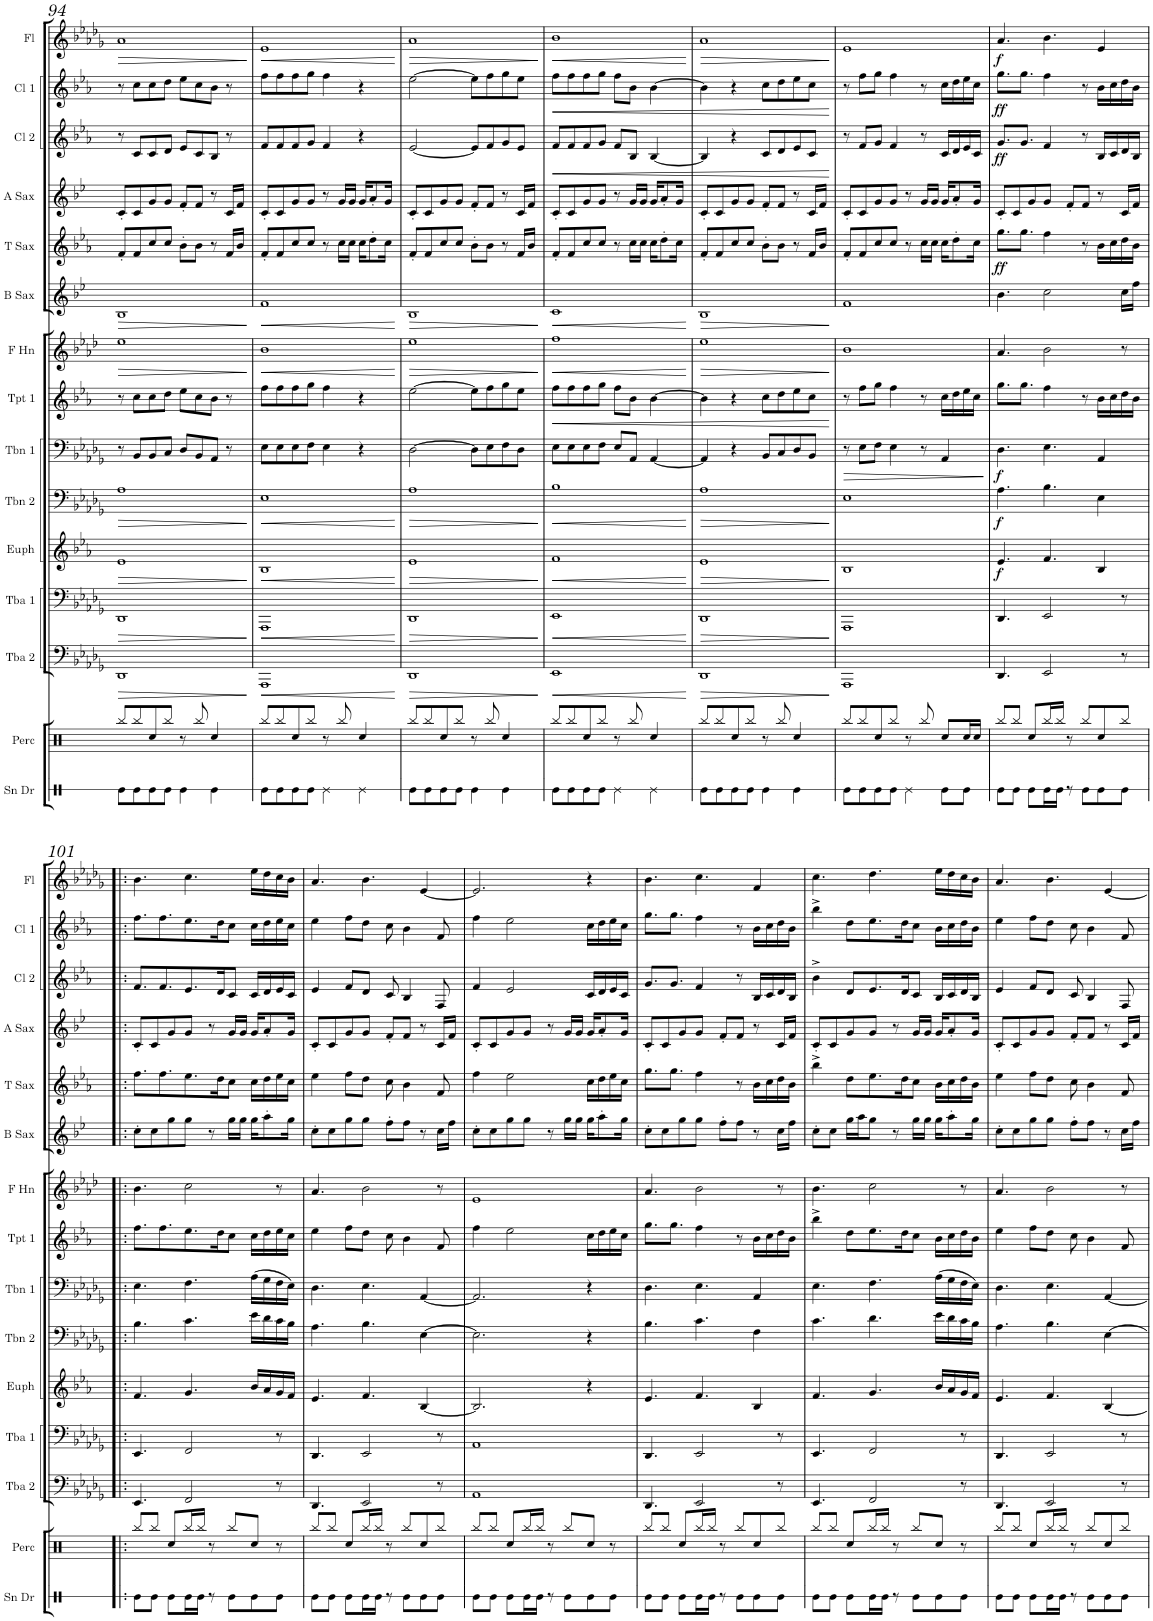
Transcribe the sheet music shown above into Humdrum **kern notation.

**kern	**kern	**kern	**dynam	**kern	**dynam	**kern	**dynam	**kern	**dynam	**kern	**dynam	**kern	**dynam	**kern	**dynam	**kern	**dynam	**kern	**dynam	**kern	**kern	**dynam	**kern	**dynam	**kern	**dynam
*part15	*part14	*part13	*part13	*part12	*part12	*part11	*part11	*part10	*part10	*part9	*part9	*part8	*part8	*part7	*part7	*part6	*part6	*part5	*part5	*part4	*part3	*part3	*part2	*part2	*part1	*part1
*staff15	*staff14	*staff13	*staff13	*staff12	*staff12	*staff11	*staff11	*staff10	*staff10	*staff9	*staff9	*staff8	*staff8	*staff7	*staff7	*staff6	*staff6	*staff5	*staff5	*staff4	*staff3	*staff3	*staff2	*staff2	*staff1	*staff1
*I"Conc. Snare Drum	*I"Percussion	*I"Tuba 2	*	*I"Tuba 1	*	*I"Euphonium	*	*I"Trombone 2	*	*I"Trombone 1	*	*I"Bb Trumpet 1	*	*I"Horn in F	*	*I"Bari Saxophone	*	*I"Tenor Saxophone	*	*I"Alto Saxophone	*I"Bb Clarinet 2	*	*I"Bb Clarinet 1	*	*I"Flute	*
*I'Sn Dr	*I'Perc	*I'Tba 2	*	*I'Tba 1	*	*I'Euph	*	*I'Tbn 2	*	*I'Tbn 1	*	*I'Tpt 1	*	*	*	*I'B Sax	*	*I'T Sax	*	*I'A Sax	*I'Cl 2	*	*I'Cl 1	*	*I'Fl	*
!!LO:PB:g=z
*clefX	*clefX	*clefF4	*	*clefF4	*	*clefG2	*	*clefF4	*	*clefF4	*	*clefG2	*	*clefG2	*	*clefG2	*	*clefG2	*	*clefG2	*clefG2	*	*clefG2	*	*clefG2	*
*	*	*	*	*	*	*Trd8c14	*	*	*	*	*	*Trd1c2	*	*Trd4c7	*	*Trd12c21	*	*Trd8c14	*	*Trd5c9	*Trd1c2	*	*Trd1c2	*	*	*
*k[b-e-a-d-]	*k[b-e-a-d-]	*k[b-e-a-d-g-]	*	*k[b-e-a-d-g-]	*	*k[b-e-a-]	*	*k[b-e-a-d-g-]	*	*k[b-e-a-d-g-]	*	*k[b-e-a-]	*	*k[b-e-a-d-]	*	*k[b-e-]	*	*k[b-e-a-]	*	*k[b-e-]	*k[b-e-a-]	*	*k[b-e-a-]	*	*k[b-e-a-d-g-]	*
*M4/4	*M4/4	*M4/4	*	*M4/4	*	*M4/4	*	*M4/4	*	*M4/4	*	*M4/4	*	*M4/4	*	*M4/4	*	*M4/4	*	*M4/4	*M4/4	*	*M4/4	*	*M4/4	*
=94	=94	=94	=94	=94	=94	=94	=94	=94	=94	=94	=94	=94	=94	=94	=94	=94	=94	=94	=94	=94	=94	=94	=94	=94	=94	=94
!	!	!	!LO:HP:b	!	!LO:HP:b	!	!LO:HP:b	!	!LO:HP:b	!	!	!	!	!	!LO:HP:b	!	!LO:HP:b	!	!	!	!	!	!	!	!	!LO:HP:b
8Re\L	8Rbb/L	1DD-	>	1DD-	>	1e-	>	1A-	>	8r	.	8r	.	1ee-	>	1B-	>	8f'/L	.	8c'/L	8r	.	8r	.	1a-	>
8Re\	8Rbb/	.	.	.	.	.	.	.	.	8BB-/L	.	8cc\L	.	.	.	.	.	8f/	.	8c/	8c/L	.	8cc\L	.	.	.
8Re\	8Rcc/	.	.	.	.	.	.	.	.	8BB-/	.	8cc\	.	.	.	.	.	8cc/	.	8g/	8c/	.	8cc\	.	.	.
8Re\J	8Rbb/J	.	.	.	.	.	.	.	.	8C/J	.	8dd\J	.	.	.	.	.	8cc/J	.	8g/J	8d/J	.	8dd\J	.	.	.
4Re\	8r	.	.	.	.	.	.	.	.	8D-/L	.	8ee-\L	.	.	.	.	.	8b-'\L	.	8f'/L	8e-/L	.	8ee-\L	.	.	.
.	8Rbb/	.	.	.	.	.	.	.	.	8BB-/	.	8cc\	.	.	.	.	.	8b-\J	.	8f/J	8c/	.	8cc\	.	.	.
4Re\	4Rcc/	.	.	.	.	.	.	.	.	8AA-/J	.	8b-\J	.	.	.	.	.	8r	.	8r	8B-/J	.	8b-\J	.	.	.
.	.	.	.	.	.	.	.	.	.	8r	.	8r	.	.	.	.	.	16f/LL	.	16c/LL	8r	.	8r	.	.	.
.	.	.	.	.	.	.	.	.	.	.	.	.	.	.	.	.	.	16b-/JJ	.	16f/JJ	.	.	.	.	.	.
.	.	.	]	.	]	.	]	.	]	.	.	.	.	.	]	.	]	.	.	.	.	.	.	.	.	]
=95	=95	=95	=95	=95	=95	=95	=95	=95	=95	=95	=95	=95	=95	=95	=95	=95	=95	=95	=95	=95	=95	=95	=95	=95	=95	=95
!	!	!	!LO:HP:b	!	!LO:HP:b	!	!LO:HP:b	!	!LO:HP:b	!	!	!	!	!	!LO:HP:b	!	!LO:HP:b	!	!	!	!	!	!	!	!	!LO:HP:b
8Re\L	8Rbb/L	1AAA-	<	1AAA-	<	1B-	<	1E-	<	8E-\L	.	8ff\L	.	1b-	<	1f	<	8f'/L	.	8c'/L	8f/L	.	8ff\L	.	1e-	<
8Re\	8Rbb/	.	.	.	.	.	.	.	.	8E-\	.	8ff\	.	.	.	.	.	8f/	.	8c/	8f/	.	8ff\	.	.	.
8Re\	8Rcc/	.	.	.	.	.	.	.	.	8E-\	.	8ff\	.	.	.	.	.	8cc/	.	8g/	8f/	.	8ff\	.	.	.
8Re\J	8Rbb/J	.	.	.	.	.	.	.	.	8F\J	.	8gg\J	.	.	.	.	.	8cc/J	.	8g/J	8g/J	.	8gg\J	.	.	.
4Re\	8r	.	.	.	.	.	.	.	.	4E-\	.	4ff\	.	.	.	.	.	8r	.	8r	4f/	.	4ff\	.	.	.
.	8Rbb/	.	.	.	.	.	.	.	.	.	.	.	.	.	.	.	.	16cc\LL	.	16g/LL	.	.	.	.	.	.
.	.	.	.	.	.	.	.	.	.	.	.	.	.	.	.	.	.	16cc\JJ	.	16g/JJ	.	.	.	.	.	.
4Re\	4Rcc/	.	.	.	.	.	.	.	.	4r	.	4r	.	.	.	.	.	16cc\KL	.	16g/KL	4r	.	4r	.	.	.
.	.	.	.	.	.	.	.	.	.	.	.	.	.	.	.	.	.	8dd'\	.	8a'/	.	.	.	.	.	.
.	.	.	.	.	.	.	.	.	.	.	.	.	.	.	.	.	.	16cc\Jk	.	16g/Jk	.	.	.	.	.	.
.	.	.	[	.	[	.	[	.	[	.	.	.	.	.	[	.	[	.	.	.	.	.	.	.	.	[
=96	=96	=96	=96	=96	=96	=96	=96	=96	=96	=96	=96	=96	=96	=96	=96	=96	=96	=96	=96	=96	=96	=96	=96	=96	=96	=96
!	!	!	!LO:HP:b	!	!LO:HP:b	!	!LO:HP:b	!	!LO:HP:b	!	!	!	!	!	!LO:HP:b	!	!LO:HP:b	!	!	!	!	!	!	!	!	!LO:HP:b
8Re\L	8Rbb/L	1DD-	>	1DD-	>	1e-	>	1A-	>	[2D-\	.	[2ee-\	.	1ee-	>	1B-	>	8f'/L	.	8c'/L	[2e-/	.	[2ee-\	.	1a-	>
8Re\	8Rbb/	.	.	.	.	.	.	.	.	.	.	.	.	.	.	.	.	8f/	.	8c/	.	.	.	.	.	.
8Re\	8Rcc/	.	.	.	.	.	.	.	.	.	.	.	.	.	.	.	.	8cc/	.	8g/	.	.	.	.	.	.
8Re\J	8Rbb/J	.	.	.	.	.	.	.	.	.	.	.	.	.	.	.	.	8cc/J	.	8g/J	.	.	.	.	.	.
4Re\	8r	.	.	.	.	.	.	.	.	8D-\L]	.	8ee-\L]	.	.	.	.	.	8b-'\L	.	8f'/L	8e-/L]	.	8ee-\L]	.	.	.
.	8Rbb/	.	.	.	.	.	.	.	.	8E-\	.	8ff\	.	.	.	.	.	8b-\J	.	8f/J	8f/	.	8ff\	.	.	.
4Re\	4Rcc/	.	.	.	.	.	.	.	.	8F\	.	8gg\	.	.	.	.	.	8r	.	8r	8g/	.	8gg\	.	.	.
.	.	.	.	.	.	.	.	.	.	8D-\J	.	8ee-\J	.	.	.	.	.	16f/LL	.	16c/LL	8e-/J	.	8ee-\J	.	.	.
.	.	.	.	.	.	.	.	.	.	.	.	.	.	.	.	.	.	16b-/JJ	.	16f/JJ	.	.	.	.	.	.
.	.	.	]	.	]	.	]	.	]	.	.	.	.	.	]	.	]	.	.	.	.	.	.	.	.	]
=97	=97	=97	=97	=97	=97	=97	=97	=97	=97	=97	=97	=97	=97	=97	=97	=97	=97	=97	=97	=97	=97	=97	=97	=97	=97	=97
!	!	!	!LO:HP:b	!	!LO:HP:b	!	!LO:HP:b	!	!LO:HP:b	!	!	!	!LO:HP:b	!	!LO:HP:b	!	!LO:HP:b	!	!	!	!	!LO:HP:b	!	!LO:HP:b	!	!LO:HP:b
8Re\L	8Rbb/L	1EE-	<	1EE-	<	1f	<	1B-	<	8E-\L	.	8ff\L	<	1ff	<	1c	<	8f'/L	.	8c'/L	8f/L	<	8ff\L	<	1b-	<
8Re\	8Rbb/	.	.	.	.	.	.	.	.	8E-\	.	8ff\	.	.	.	.	.	8f/	.	8c/	8f/	.	8ff\	.	.	.
8Re\	8Rcc/	.	.	.	.	.	.	.	.	8E-\	.	8ff\	.	.	.	.	.	8cc/	.	8g/	8f/	.	8ff\	.	.	.
8Re\J	8Rbb/J	.	.	.	.	.	.	.	.	8F\J	.	8gg\J	.	.	.	.	.	8cc/J	.	8g/J	8g/J	.	8gg\J	.	.	.
4Re\	8r	.	.	.	.	.	.	.	.	8E-/L	.	8ff\L	.	.	.	.	.	8r	.	8r	8f/L	.	8ff\L	.	.	.
.	8Rbb/	.	.	.	.	.	.	.	.	8AA-/J	.	8b-\J	.	.	.	.	.	16cc\LL	.	16g/LL	8B-/J	.	8b-\J	.	.	.
.	.	.	.	.	.	.	.	.	.	.	.	.	.	.	.	.	.	16cc\JJ	.	16g/JJ	.	.	.	.	.	.
4Re\	4Rcc/	.	.	.	.	.	.	.	.	[4AA-/	.	[4b-\	.	.	.	.	.	16cc\KL	.	16g/KL	[4B-/	.	[4b-\	.	.	.
.	.	.	.	.	.	.	.	.	.	.	.	.	.	.	.	.	.	8dd'\	.	8a'/	.	.	.	.	.	.
.	.	.	.	.	.	.	.	.	.	.	.	.	.	.	.	.	.	16cc\Jk	.	16g/Jk	.	.	.	.	.	.
.	.	.	[	.	[	.	[	.	[	.	.	.	.	.	[	.	[	.	.	.	.	.	.	.	.	[
=98	=98	=98	=98	=98	=98	=98	=98	=98	=98	=98	=98	=98	=98	=98	=98	=98	=98	=98	=98	=98	=98	=98	=98	=98	=98	=98
!	!	!	!LO:HP:b	!	!LO:HP:b	!	!LO:HP:b	!	!LO:HP:b	!	!	!	!	!	!LO:HP:b	!	!LO:HP:b	!	!	!	!	!	!	!	!	!LO:HP:b
8Re\L	8Rbb/L	1DD-	>	1DD-	>	1e-	>	1A-	>	4AA-/]	.	4b-\]	.	1ee-	>	1B-	>	8f'/L	.	8c'/L	4B-/]	.	4b-\]	.	1a-	>
8Re\	8Rbb/	.	.	.	.	.	.	.	.	.	.	.	.	.	.	.	.	8f/	.	8c/	.	.	.	.	.	.
8Re\	8Rcc/	.	.	.	.	.	.	.	.	4r	.	4r	.	.	.	.	.	8cc/	.	8g/	4r	.	4r	.	.	.
8Re\J	8Rbb/J	.	.	.	.	.	.	.	.	.	.	.	.	.	.	.	.	8cc/J	.	8g/J	.	.	.	.	.	.
4Re\	8r	.	.	.	.	.	.	.	.	8BB-/L	.	8cc\L	.	.	.	.	.	8b-'\L	.	8f'/L	8c/L	.	8cc\L	.	.	.
.	8Rbb/	.	.	.	.	.	.	.	.	8C/	.	8dd\	.	.	.	.	.	8b-\J	.	8f/J	8d/	.	8dd\	.	.	.
4Re\	4Rcc/	.	.	.	.	.	.	.	.	8D-/	.	8ee-\	.	.	.	.	.	8r	.	8r	8e-/	.	8ee-\	.	.	.
.	.	.	.	.	.	.	.	.	.	8BB-/J	.	8cc\J	.	.	.	.	.	16f/LL	.	16c/LL	8c/J	.	8cc\J	.	.	.
.	.	.	.	.	.	.	.	.	.	.	.	.	.	.	.	.	.	16b-/JJ	.	16f/JJ	.	.	.	.	.	.
.	.	.	]	.	]	.	]	.	]	.	.	.	[	.	]	.	]	.	.	.	.	[	.	[	.	]
=99	=99	=99	=99	=99	=99	=99	=99	=99	=99	=99	=99	=99	=99	=99	=99	=99	=99	=99	=99	=99	=99	=99	=99	=99	=99	=99
!	!	!	!	!	!	!	!	!	!	!	!LO:HP:b	!	!	!	!	!	!	!	!	!	!	!	!	!	!	!
8Re\L	8Rbb/L	1AAA-	.	1AAA-	.	1B-	.	1E-	.	8r	>	8r	.	1b-	.	1f	.	8f'/L	.	8c'/L	8r	.	8r	.	1e-	.
8Re\	8Rbb/	.	.	.	.	.	.	.	.	8E-\L	.	8ff\L	.	.	.	.	.	8f/	.	8c/	8f/L	.	8ff\L	.	.	.
8Re\	8Rcc/	.	.	.	.	.	.	.	.	8F\J	.	8gg\J	.	.	.	.	.	8cc/	.	8g/	8g/J	.	8gg\J	.	.	.
8Re\J	8Rbb/J	.	.	.	.	.	.	.	.	4E-\	.	4ff\	.	.	.	.	.	8cc/J	.	8g/J	4f/	.	4ff\	.	.	.
4Re\	8r	.	.	.	.	.	.	.	.	.	.	.	.	.	.	.	.	8r	.	8r	.	.	.	.	.	.
.	8Rbb/	.	.	.	.	.	.	.	.	8r	.	8r	.	.	.	.	.	16cc\LL	.	16g/LL	8r	.	8r	.	.	.
.	.	.	.	.	.	.	.	.	.	.	.	.	.	.	.	.	.	16cc\JJ	.	16g/JJ	.	.	.	.	.	.
8Re\L	8Rcc/L	.	.	.	.	.	.	.	.	4AA-/	.	16cc\LL	.	.	.	.	.	16cc\KL	.	16g/KL	16c/LL	.	16cc\LL	.	.	.
.	.	.	.	.	.	.	.	.	.	.	.	16dd\	.	.	.	.	.	8dd'\	.	8a'/	16d/	.	16dd\	.	.	.
8Re\J	16Rcc/L	.	.	.	.	.	.	.	.	.	.	16ee-\	.	.	.	.	.	.	.	.	16e-/	.	16ee-\	.	.	.
.	16Rcc/JJ	.	.	.	.	.	.	.	.	.	.	16cc\JJ	.	.	.	.	.	16cc\Jk	.	16g/Jk	16c/JJ	.	16cc\JJ	.	.	.
.	.	.	.	.	.	.	.	.	.	.	]	.	.	.	.	.	.	.	.	.	.	.	.	.	.	.
=100	=100	=100	=100	=100	=100	=100	=100	=100	=100	=100	=100	=100	=100	=100	=100	=100	=100	=100	=100	=100	=100	=100	=100	=100	=100	=100
!	!	!	!	!	!	!	!LO:DY:b	!	!LO:DY:b	!	!LO:DY:b	!	!	!	!	!	!	!	!LO:DY:b	!	!	!LO:DY:b	!	!LO:DY:b	!	!LO:DY:b
8Re\L	8Rbb/L	4.DD-/	.	4.DD-/	.	4.e-/	f	4.A-\	f	4.D-\	f	8.gg\L	.	4.a-/	.	4.b-\	.	8.gg\L	ff	8c'/L	8.g/L	ff	8.gg\L	ff	4.a-/	f
8Re\J	8Rbb/J	.	.	.	.	.	.	.	.	.	.	.	.	.	.	.	.	.	.	8c/	.	.	.	.	.	.
.	.	.	.	.	.	.	.	.	.	.	.	8.gg\J	.	.	.	.	.	8.gg\J	.	.	8.g/J	.	8.gg\J	.	.	.
8Re\L	8Rcc/L	.	.	.	.	.	.	.	.	.	.	.	.	.	.	.	.	.	.	8g/	.	.	.	.	.	.
16Re\L	16Rbb/L	2EE-/	.	2EE-/	.	4.f/	.	4.B-\	.	4.E-\	.	4ff\	.	2b-\	.	2cc\	.	4ff\	.	8g/J	4f/	.	4ff\	.	4.b-\	.
16Re\JJ	16Rbb/JJ	.	.	.	.	.	.	.	.	.	.	.	.	.	.	.	.	.	.	.	.	.	.	.	.	.
8r	8r	.	.	.	.	.	.	.	.	.	.	.	.	.	.	.	.	.	.	8f'/L	.	.	.	.	.	.
8Re\L	8Rbb/L	.	.	.	.	.	.	.	.	.	.	8r	.	.	.	.	.	8r	.	8f/J	8r	.	8r	.	.	.
8Re\	8Rcc/	.	.	.	.	4B-/	.	4E-\	.	4AA-/	.	16b-\LL	.	.	.	.	.	16b-\LL	.	8r	16B-/LL	.	16b-\LL	.	4e-/	.
.	.	.	.	.	.	.	.	.	.	.	.	16cc\	.	.	.	.	.	16cc\	.	.	16c/	.	16cc\	.	.	.
8Re\J	8Rbb/J	8r	.	8r	.	.	.	.	.	.	.	16dd\	.	8r	.	16cc\LL	.	16dd\	.	16c/LL	16d/	.	16dd\	.	.	.
.	.	.	.	.	.	.	.	.	.	.	.	16b-\JJ	.	.	.	16ff\JJ	.	16b-\JJ	.	16f/JJ	16B-/JJ	.	16b-\JJ	.	.	.
!!LO:LB:g=z
=101!|:	=101!|:	=101!|:	=101!|:	=101!|:	=101!|:	=101!|:	=101!|:	=101!|:	=101!|:	=101!|:	=101!|:	=101!|:	=101!|:	=101!|:	=101!|:	=101!|:	=101!|:	=101!|:	=101!|:	=101!|:	=101!|:	=101!|:	=101!|:	=101!|:	=101!|:	=101!|:
8Re\L	8Rbb/L	4.EE-/	.	4.EE-/	.	4.f/	.	4.B-\	.	4.E-\	.	8.ff\L	.	4.b-\	.	8cc'\L	.	8.ff\L	.	8c'/L	8.f/L	.	8.ff\L	.	4.b-\	.
8Re\J	8Rbb/J	.	.	.	.	.	.	.	.	.	.	.	.	.	.	8cc\	.	.	.	8c/	.	.	.	.	.	.
.	.	.	.	.	.	.	.	.	.	.	.	8.ff\	.	.	.	.	.	8.ff\	.	.	8.f/	.	8.ff\	.	.	.
8Re\L	8Rcc/L	.	.	.	.	.	.	.	.	.	.	.	.	.	.	8gg\	.	.	.	8g/	.	.	.	.	.	.
16Re\L	16Rbb/L	2FF/	.	2FF/	.	4.g/	.	4.c\	.	4.F\	.	8.ee-\	.	2cc\	.	8gg\J	.	8.ee-\	.	8g/J	8.e-/	.	8.ee-\	.	4.cc\	.
16Re\JJ	16Rbb/JJ	.	.	.	.	.	.	.	.	.	.	.	.	.	.	.	.	.	.	.	.	.	.	.	.	.
8r	8r	.	.	.	.	.	.	.	.	.	.	.	.	.	.	8r	.	.	.	8r	.	.	.	.	.	.
.	.	.	.	.	.	.	.	.	.	.	.	16dd\K	.	.	.	.	.	16dd\K	.	.	16d/K	.	16dd\K	.	.	.
8Re\L	8Rbb/L	.	.	.	.	.	.	.	.	.	.	8cc\J	.	.	.	16gg\LL	.	8cc\J	.	16g/LL	8c/J	.	8cc\J	.	.	.
.	.	.	.	.	.	.	.	.	.	.	.	.	.	.	.	16gg\JJ	.	.	.	16g/JJ	.	.	.	.	.	.
8Re\	8Rcc/J	.	.	.	.	16b-/LL	.	16e-\LL	.	(16A-\LL	.	16cc\LL	.	.	.	16gg\KL	.	16cc\LL	.	16g/KL	16c/LL	.	16cc\LL	.	16ee-\LL	.
.	.	.	.	.	.	16a-/	.	16d-\	.	16G-\	.	16dd\	.	.	.	8aa'\	.	16dd\	.	8a'/	16d/	.	16dd\	.	16dd-\	.
8Re\J	8r	8r	.	8r	.	16g/	.	16c\	.	16F\	.	16ee-\	.	8r	.	.	.	16ee-\	.	.	16e-/	.	16ee-\	.	16cc\	.
.	.	.	.	.	.	16f/JJ	.	16B-\JJ	.	16E-\JJ)	.	16cc\JJ	.	.	.	16gg\Jk	.	16cc\JJ	.	16g/Jk	16c/JJ	.	16cc\JJ	.	16b-\JJ	.
=102	=102	=102	=102	=102	=102	=102	=102	=102	=102	=102	=102	=102	=102	=102	=102	=102	=102	=102	=102	=102	=102	=102	=102	=102	=102	=102
8Re\L	8Rbb/L	4.DD-/	.	4.DD-/	.	4.e-/	.	4.A-\	.	4.D-\	.	4ee-\	.	4.a-/	.	8cc'\L	.	4ee-\	.	8c'/L	4e-/	.	4ee-\	.	4.a-/	.
8Re\J	8Rbb/J	.	.	.	.	.	.	.	.	.	.	.	.	.	.	8cc\	.	.	.	8c/	.	.	.	.	.	.
8Re\L	8Rcc/L	.	.	.	.	.	.	.	.	.	.	8ff\L	.	.	.	8gg\	.	8ff\L	.	8g/	8f/L	.	8ff\L	.	.	.
16Re\L	16Rbb/L	2EE-/	.	2EE-/	.	4.f/	.	4.B-\	.	4.E-\	.	8dd\J	.	2b-\	.	8gg\J	.	8dd\J	.	8g/J	8d/J	.	8dd\J	.	4.b-\	.
16Re\JJ	16Rbb/JJ	.	.	.	.	.	.	.	.	.	.	.	.	.	.	.	.	.	.	.	.	.	.	.	.	.
8r	8r	.	.	.	.	.	.	.	.	.	.	8cc\	.	.	.	8ff'\L	.	8cc\	.	8f'/L	8c/	.	8cc\	.	.	.
8Re\L	8Rbb/L	.	.	.	.	.	.	.	.	.	.	4b-\	.	.	.	8ff\J	.	4b-\	.	8f/J	4B-/	.	4b-\	.	.	.
8Re\	8Rcc/	.	.	.	.	[4B-/	.	[4E-\	.	[4AA-/	.	.	.	.	.	8r	.	.	.	8r	.	.	.	.	[4e-/	.
8Re\J	8Rbb/J	8r	.	8r	.	.	.	.	.	.	.	8f/	.	8r	.	16cc\LL	.	8f/	.	16c/LL	8F/	.	8f/	.	.	.
.	.	.	.	.	.	.	.	.	.	.	.	.	.	.	.	16ff\JJ	.	.	.	16f/JJ	.	.	.	.	.	.
=103	=103	=103	=103	=103	=103	=103	=103	=103	=103	=103	=103	=103	=103	=103	=103	=103	=103	=103	=103	=103	=103	=103	=103	=103	=103	=103
8Re\L	8Rbb/L	1AA-	.	1AA-	.	2.B-/]	.	2.E-\]	.	2.AA-/]	.	4ff\	.	1e-	.	8cc'\L	.	4ff\	.	8c'/L	4f/	.	4ff\	.	2.e-/]	.
8Re\J	8Rbb/J	.	.	.	.	.	.	.	.	.	.	.	.	.	.	8cc\	.	.	.	8c/	.	.	.	.	.	.
8Re\L	8Rcc/L	.	.	.	.	.	.	.	.	.	.	2ee-\	.	.	.	8gg\	.	2ee-\	.	8g/	2e-/	.	2ee-\	.	.	.
16Re\L	16Rbb/L	.	.	.	.	.	.	.	.	.	.	.	.	.	.	8gg\J	.	.	.	8g/J	.	.	.	.	.	.
16Re\JJ	16Rbb/JJ	.	.	.	.	.	.	.	.	.	.	.	.	.	.	.	.	.	.	.	.	.	.	.	.	.
8r	8r	.	.	.	.	.	.	.	.	.	.	.	.	.	.	8r	.	.	.	8r	.	.	.	.	.	.
8Re\L	8Rbb/L	.	.	.	.	.	.	.	.	.	.	.	.	.	.	16gg\LL	.	.	.	16g/LL	.	.	.	.	.	.
.	.	.	.	.	.	.	.	.	.	.	.	.	.	.	.	16gg\JJ	.	.	.	16g/JJ	.	.	.	.	.	.
8Re\	8Rcc/J	.	.	.	.	4r	.	4r	.	4r	.	16cc\LL	.	.	.	16gg\KL	.	16cc\LL	.	16g/KL	16c/LL	.	16cc\LL	.	4r	.
.	.	.	.	.	.	.	.	.	.	.	.	16dd\	.	.	.	8aa'\	.	16dd\	.	8a'/	16d/	.	16dd\	.	.	.
8Re\J	8r	.	.	.	.	.	.	.	.	.	.	16ee-\	.	.	.	.	.	16ee-\	.	.	16e-/	.	16ee-\	.	.	.
.	.	.	.	.	.	.	.	.	.	.	.	16cc\JJ	.	.	.	16gg\Jk	.	16cc\JJ	.	16g/Jk	16c/JJ	.	16cc\JJ	.	.	.
=104	=104	=104	=104	=104	=104	=104	=104	=104	=104	=104	=104	=104	=104	=104	=104	=104	=104	=104	=104	=104	=104	=104	=104	=104	=104	=104
8Re\L	8Rbb/L	4.DD-/	.	4.DD-/	.	4.e-/	.	4.B-\	.	4.D-\	.	8.gg\L	.	4.a-/	.	8cc'\L	.	8.gg\L	.	8c'/L	8.g/L	.	8.gg\L	.	4.b-\	.
8Re\J	8Rbb/J	.	.	.	.	.	.	.	.	.	.	.	.	.	.	8cc\	.	.	.	8c/	.	.	.	.	.	.
.	.	.	.	.	.	.	.	.	.	.	.	8.gg\J	.	.	.	.	.	8.gg\J	.	.	8.g/J	.	8.gg\J	.	.	.
8Re\L	8Rcc/L	.	.	.	.	.	.	.	.	.	.	.	.	.	.	8gg\	.	.	.	8g/	.	.	.	.	.	.
16Re\L	16Rbb/L	2EE-/	.	2EE-/	.	4.f/	.	4.c\	.	4.E-\	.	4ff\	.	2b-\	.	8gg\J	.	4ff\	.	8g/J	4f/	.	4ff\	.	4.cc\	.
16Re\JJ	16Rbb/JJ	.	.	.	.	.	.	.	.	.	.	.	.	.	.	.	.	.	.	.	.	.	.	.	.	.
8r	8r	.	.	.	.	.	.	.	.	.	.	.	.	.	.	8ff'\L	.	.	.	8f'/L	.	.	.	.	.	.
8Re\L	8Rbb/L	.	.	.	.	.	.	.	.	.	.	8r	.	.	.	8ff\J	.	8r	.	8f/J	8r	.	8r	.	.	.
8Re\	8Rcc/	.	.	.	.	4B-/	.	4F\	.	4AA-/	.	16b-\LL	.	.	.	8r	.	16b-\LL	.	8r	16B-/LL	.	16b-\LL	.	4f/	.
.	.	.	.	.	.	.	.	.	.	.	.	16cc\	.	.	.	.	.	16cc\	.	.	16c/	.	16cc\	.	.	.
8Re\J	8Rbb/J	8r	.	8r	.	.	.	.	.	.	.	16dd\	.	8r	.	16cc\LL	.	16dd\	.	16c/LL	16d/	.	16dd\	.	.	.
.	.	.	.	.	.	.	.	.	.	.	.	16b-\JJ	.	.	.	16ff\JJ	.	16b-\JJ	.	16f/JJ	16B-/JJ	.	16b-\JJ	.	.	.
=105	=105	=105	=105	=105	=105	=105	=105	=105	=105	=105	=105	=105	=105	=105	=105	=105	=105	=105	=105	=105	=105	=105	=105	=105	=105	=105
8Re\L	8Rbb/L	4.EE-/	.	4.EE-/	.	4.f/	.	4.c\	.	4.E-\	.	4bb-^\	.	4.b-\	.	8cc'\L	.	4bb-^\	.	8c'/L	4b-^\	.	4bb-^\	.	4.cc\	.
8Re\J	8Rbb/J	.	.	.	.	.	.	.	.	.	.	.	.	.	.	8cc\J	.	.	.	8c/	.	.	.	.	.	.
8Re\L	8Rcc/L	.	.	.	.	.	.	.	.	.	.	8dd\L	.	.	.	16gg\LL	.	8dd\L	.	8g/	8d/L	.	8dd\L	.	.	.
.	.	.	.	.	.	.	.	.	.	.	.	.	.	.	.	16aa\J	.	.	.	.	.	.	.	.	.	.
16Re\L	16Rbb/L	2FF/	.	2FF/	.	4.g/	.	4.d-\	.	4.F\	.	8.ee-\	.	2cc\	.	8gg\J	.	8.ee-\	.	8g/J	8.e-/	.	8.ee-\	.	4.dd-\	.
16Re\JJ	16Rbb/JJ	.	.	.	.	.	.	.	.	.	.	.	.	.	.	.	.	.	.	.	.	.	.	.	.	.
8r	8r	.	.	.	.	.	.	.	.	.	.	.	.	.	.	8r	.	.	.	8r	.	.	.	.	.	.
.	.	.	.	.	.	.	.	.	.	.	.	16dd\K	.	.	.	.	.	16dd\K	.	.	16d/K	.	16dd\K	.	.	.
8Re\L	8Rbb/L	.	.	.	.	.	.	.	.	.	.	8cc\J	.	.	.	16gg\LL	.	8cc\J	.	16g/LL	8c/J	.	8cc\J	.	.	.
.	.	.	.	.	.	.	.	.	.	.	.	.	.	.	.	16gg\JJ	.	.	.	16g/JJ	.	.	.	.	.	.
8Re\	8Rcc/J	.	.	.	.	16b-/LL	.	16e-\LL	.	(16A-\LL	.	16b-\LL	.	.	.	16gg\KL	.	16b-\LL	.	16g/KL	16B-/LL	.	16b-\LL	.	16ee-\LL	.
.	.	.	.	.	.	16a-/	.	16d-\	.	16G-\	.	16cc\	.	.	.	8aa'\	.	16cc\	.	8a'/	16c/	.	16cc\	.	16dd-\	.
8Re\J	8r	8r	.	8r	.	16g/	.	16c\	.	16F\	.	16dd\	.	8r	.	.	.	16dd\	.	.	16d/	.	16dd\	.	16cc\	.
.	.	.	.	.	.	16f/JJ	.	16B-\JJ	.	16E-\JJ)	.	16b-\JJ	.	.	.	16gg\Jk	.	16b-\JJ	.	16g/Jk	16B-/JJ	.	16b-\JJ	.	16b-\JJ	.
=106	=106	=106	=106	=106	=106	=106	=106	=106	=106	=106	=106	=106	=106	=106	=106	=106	=106	=106	=106	=106	=106	=106	=106	=106	=106	=106
8Re\L	8Rbb/L	4.DD-/	.	4.DD-/	.	4.e-/	.	4.A-\	.	4.D-\	.	4ee-\	.	4.a-/	.	8cc'\L	.	4ee-\	.	8c'/L	4e-/	.	4ee-\	.	4.a-/	.
8Re\J	8Rbb/J	.	.	.	.	.	.	.	.	.	.	.	.	.	.	8cc\	.	.	.	8c/	.	.	.	.	.	.
8Re\L	8Rcc/L	.	.	.	.	.	.	.	.	.	.	8ff\L	.	.	.	8gg\	.	8ff\L	.	8g/	8f/L	.	8ff\L	.	.	.
16Re\L	16Rbb/L	2EE-/	.	2EE-/	.	4.f/	.	4.B-\	.	4.E-\	.	8dd\J	.	2b-\	.	8gg\J	.	8dd\J	.	8g/J	8d/J	.	8dd\J	.	4.b-\	.
16Re\JJ	16Rbb/JJ	.	.	.	.	.	.	.	.	.	.	.	.	.	.	.	.	.	.	.	.	.	.	.	.	.
8r	8r	.	.	.	.	.	.	.	.	.	.	8cc\	.	.	.	8ff'\L	.	8cc\	.	8f'/L	8c/	.	8cc\	.	.	.
8Re\L	8Rbb/L	.	.	.	.	.	.	.	.	.	.	4b-\	.	.	.	8ff\J	.	4b-\	.	8f/J	4B-/	.	4b-\	.	.	.
8Re\	8Rcc/	.	.	.	.	[4B-/	.	[4E-\	.	[4AA-/	.	.	.	.	.	8r	.	.	.	8r	.	.	.	.	[4e-/	.
8Re\J	8Rbb/J	8r	.	8r	.	.	.	.	.	.	.	8f/	.	8r	.	16cc\LL	.	8f/	.	16c/LL	8F/	.	8f/	.	.	.
.	.	.	.	.	.	.	.	.	.	.	.	.	.	.	.	16ff\JJ	.	.	.	16f/JJ	.	.	.	.	.	.
=	=	=	=	=	=	=	=	=	=	=	=	=	=	=	=	=	=	=	=	=	=	=	=	=	=	=
*-	*-	*-	*-	*-	*-	*-	*-	*-	*-	*-	*-	*-	*-	*-	*-	*-	*-	*-	*-	*-	*-	*-	*-	*-	*-	*-
